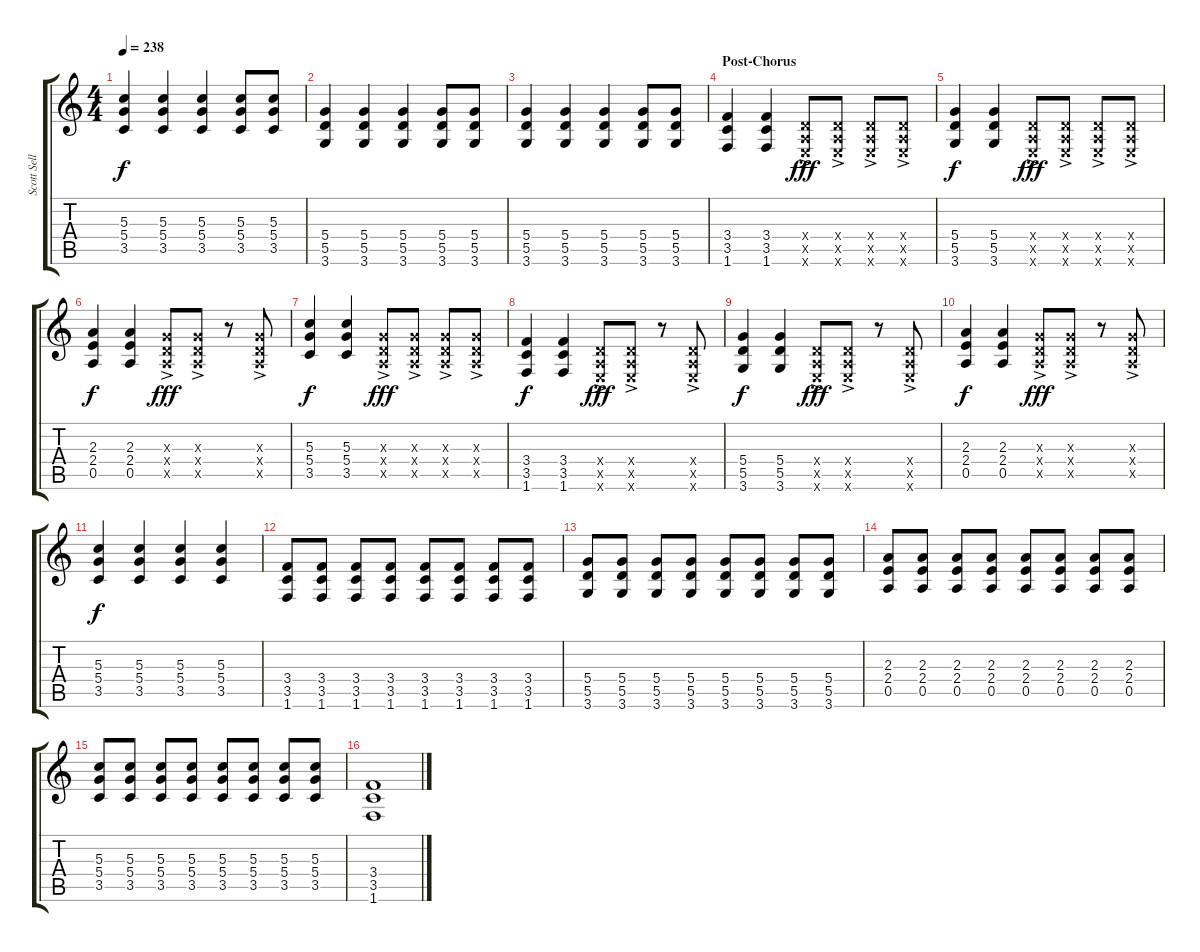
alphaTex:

\track ("Scott Sellers" "Scott Sell") {instrument electricguitarclean}
\staff {score tabs}
\tuning (E4 B3 G3 D3 A2 E2) {hide}
\ts (4 4)
\tempo 238
\clef g2
\ks c
(5.3 5.4 3.5).4{dy f} (5.3 5.4 3.5).4 (5.3 5.4 3.5).4 (5.3 5.4 3.5).8 (5.3 5.4 3.5).8 |
(5.4 5.5 3.6).4 (5.4 5.5 3.6).4 (5.4 5.5 3.6).4 (5.4 5.5 3.6).8 (5.4 5.5 3.6).8 |
(5.4 5.5 3.6).4 (5.4 5.5 3.6).4 (5.4 5.5 3.6).4 (5.4 5.5 3.6).8 (5.4 5.5 3.6).8 |
\section ("" "Post-Chorus")
(3.4 3.5 1.6).4 (3.4 3.5 1.6).4 (0.4{ac x} 0.5{ac x} 0.6{ac x}).8{dy fff} (0.4{ac x} 0.5{ac x} 0.6{ac x}).8 (0.4{ac x} 0.5{ac x} 0.6{ac x}).8 (0.4{ac x} 0.5{ac x} 0.6{ac x}).8 |
(5.4 5.5 3.6).4{dy f} (5.4 5.5 3.6).4 (0.4{ac x} 0.5{ac x} 0.6{ac x}).8{dy fff} (0.4{ac x} 0.5{ac x} 0.6{ac x}).8 (0.4{ac x} 0.5{ac x} 0.6{ac x}).8 (0.4{ac x} 0.5{ac x} 0.6{ac x}).8 |
(2.3 2.4 0.5).4{dy f} (2.3 2.4 0.5).4 (0.3{ac x} 0.4{ac x} 0.5{ac x}).8{dy fff} (0.3{ac x} 0.4{ac x} 0.5{ac x}).8 r.8 (0.3{ac x} 0.4{ac x} 0.5{ac x}).8 |
(5.3 5.4 3.5).4{dy f} (5.3 5.4 3.5).4 (0.3{ac x} 0.4{ac x} 0.5{ac x}).8{dy fff} (0.3{ac x} 0.4{ac x} 0.5{ac x}).8 (0.3{ac x} 0.4{ac x} 0.5{ac x}).8 (0.3{ac x} 0.4{ac x} 0.5{ac x}).8 |
(3.4 3.5 1.6).4{dy f} (3.4 3.5 1.6).4 (0.4{ac x} 0.5{ac x} 0.6{ac x}).8{dy fff} (0.4{ac x} 0.5{ac x} 0.6{ac x}).8 r.8 (0.4{ac x} 0.5{ac x} 0.6{ac x}).8 |
(5.4 5.5 3.6).4{dy f} (5.4 5.5 3.6).4 (0.4{ac x} 0.5{ac x} 0.6{ac x}).8{dy fff} (0.4{ac x} 0.5{ac x} 0.6{ac x}).8 r.8 (0.4{ac x} 0.5{ac x} 0.6{ac x}).8 |
(2.3 2.4 0.5).4{dy f} (2.3 2.4 0.5).4 (0.3{ac x} 0.4{ac x} 0.5{ac x}).8{dy fff} (0.3{ac x} 0.4{ac x} 0.5{ac x}).8 r.8 (0.3{ac x} 0.4{ac x} 0.5{ac x}).8 |
(5.3 5.4 3.5).4{dy f} (5.3 5.4 3.5).4 (5.3 5.4 3.5).4 (5.3 5.4 3.5).4 |
(3.4 3.5 1.6).8 (3.4 3.5 1.6).8 (3.4 3.5 1.6).8 (3.4 3.5 1.6).8 (3.4 3.5 1.6).8 (3.4 3.5 1.6).8 (3.4 3.5 1.6).8 (3.4 3.5 1.6).8 |
(5.4 5.5 3.6).8 (5.4 5.5 3.6).8 (5.4 5.5 3.6).8 (5.4 5.5 3.6).8 (5.4 5.5 3.6).8 (5.4 5.5 3.6).8 (5.4 5.5 3.6).8 (5.4 5.5 3.6).8 |
(2.3 2.4 0.5).8 (2.3 2.4 0.5).8 (2.3 2.4 0.5).8 (2.3 2.4 0.5).8 (2.3 2.4 0.5).8 (2.3 2.4 0.5).8 (2.3 2.4 0.5).8 (2.3 2.4 0.5).8 |
(5.3 5.4 3.5).8 (5.3 5.4 3.5).8 (5.3 5.4 3.5).8 (5.3 5.4 3.5).8 (5.3 5.4 3.5).8 (5.3 5.4 3.5).8 (5.3 5.4 3.5).8 (5.3 5.4 3.5).8 |
(3.4 3.5 1.6).1
